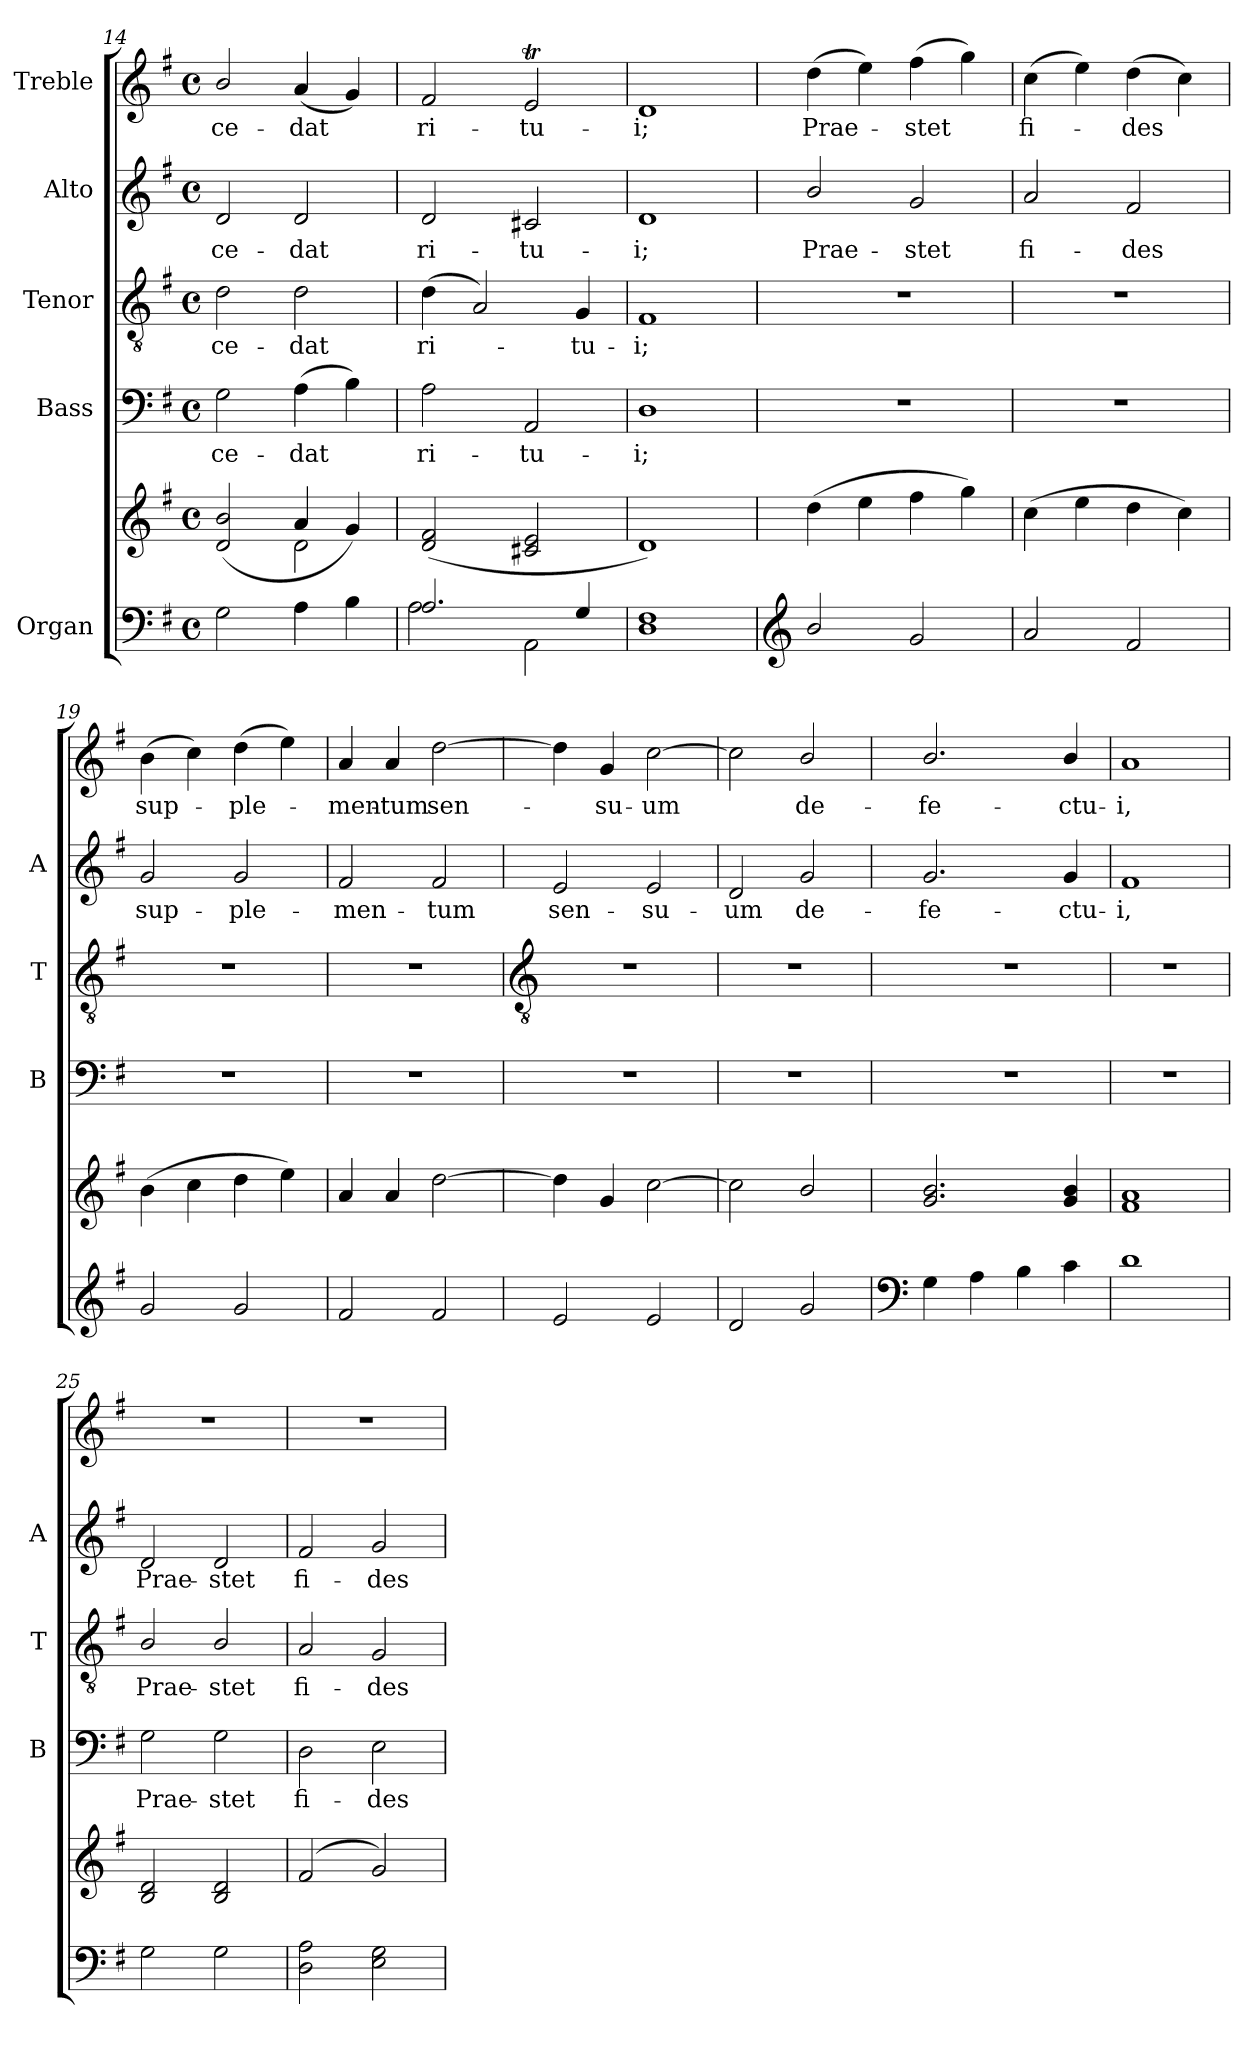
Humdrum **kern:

**kern	**kern	**kern	**text	**kern	**text	**kern	**text	**kern	**text
*part5	*part5	*part4	*part4	*part3	*part3	*part2	*part2	*part1	*part1
*staff6	*staff5	*staff4	*staff4	*staff3	*staff3	*staff2	*staff2	*staff1	*staff1
*I"Organ	*	*I"Bass	*	*I"Tenor	*	*I"Alto	*	*I"Treble	*
*	*	*I'B	*	*I'T	*	*I'A	*	*	*
*clefF4	*clefG2	*clefF4	*	*clefGv2	*	*clefG2	*	*clefG2	*
*k[f#]	*k[f#]	*k[f#]	*	*k[f#]	*	*k[f#]	*	*k[f#]	*
*G:	*G:	*G:	*	*G:	*	*G:	*	*G:	*
*M4/4	*M4/4	*M4/4	*	*M4/4	*	*M4/4	*	*M4/4	*
*met(c)	*met(c)	*met(c)	*	*met(c)	*	*met(c)	*	*met(c)	*
=14	=14	=14	=14	=14	=14	=14	=14	=14	=14
*	*^	*	*	*	*	*	*	*	*
!	!	!	!	!LO:LY:b	!	!LO:LY:b	!	!LO:LY:b	!	!LO:LY:b
2G	(>2d/ 2b/	2ryy	2G	ce-	2d	ce-	2d	ce-	2b/	ce-
!	!	!	!	!LO:LY:b	!	!LO:LY:b	!	!LO:LY:b	!	!LO:LY:b
4A	4a/	2d\	(>4A	-dat	2d	-dat	2d	-dat	(<4a	-dat
4B	4g/)	.	4B)	.	.	.	.	.	4g)	.
*	*v	*v	*	*	*	*	*	*	*	*
=15	=15	=15	=15	=15	=15	=15	=15	=15	=15
*^	*	*	*	*	*	*	*	*	*
!	!	!	!	!LO:LY:b	!	!LO:LY:b	!	!LO:LY:b	!	!LO:LY:b
2.A/	2A	(>2d/ 2f#/	2A	ri-	(4d	ri-	2d	ri-	2f#	ri-
.	.	.	.	.	2A)	.	.	.	.	.
!	!	!	!	!LO:LY:b	!	!	!	!LO:LY:b	!	!LO:LY:b
.	2AA\	2c#X/ 2e/	2AA	-tu-	.	.	2c#X	-tu-	2eT	-tu-
!	!	!	!	!	!	!LO:LY:b	!	!	!	!
4G/	.	.	.	.	4G	tu-	.	.	.	.
*v	*v	*	*	*	*	*	*	*	*	*
=16	=16	=16	=16	=16	=16	=16	=16	=16	=16
*	*^	*	*	*	*	*	*	*	*
!	!	!	!	!LO:LY:b	!	!LO:LY:b	!	!LO:LY:b	!	!LO:LY:b
1D 1F#	1d/)	1ryy	1D	-i;	1F#	-i;	1d	-i;	1d	-i;
=17	=17	=17	=17	=17	=17	=17	=17	=17	=17	=17
*clefG2	*	*	*	*	*	*	*	*	*	*
!	!	!	!	!	!	!	!	!LO:LY:b	!	!LO:LY:b
2b/	(>4dd\	1ryy	1r	.	1r	.	2b/	Prae-	(>4dd	Prae-
.	4ee\	.	.	.	.	.	.	.	4ee)	.
!	!	!	!	!	!	!	!	!LO:LY:b	!	!LO:LY:b
2g	4ff#\	.	.	.	.	.	2g	-stet	(>4ff#	stet
.	4gg\)	.	.	.	.	.	.	.	4gg)	.
=18	=18	=18	=18	=18	=18	=18	=18	=18	=18	=18
!	!	!	!	!	!	!	!	!LO:LY:b	!	!LO:LY:b
2a	(>4cc\	1ryy	1r	.	1r	.	2a	fi-	(>4cc	fi-
.	4ee\	.	.	.	.	.	.	.	4ee)	.
!	!	!	!	!	!	!	!	!LO:LY:b	!	!LO:LY:b
2f#	4dd\	.	.	.	.	.	2f#	-des	(>4dd	des
.	4cc\)	.	.	.	.	.	.	.	4cc)	.
=19	=19	=19	=19	=19	=19	=19	=19	=19	=19	=19
!	!	!	!	!	!	!	!	!LO:LY:b	!	!LO:LY:b
2g	(>4b\	1ryy	1r	.	1r	.	2g	sup-	(>4b	sup-
.	4cc\	.	.	.	.	.	.	.	4cc)	.
!	!	!	!	!	!	!	!	!LO:LY:b	!	!LO:LY:b
2g	4dd\	.	.	.	.	.	2g	-ple-	(>4dd	ple-
.	4ee\)	.	.	.	.	.	.	.	4ee)	.
=20	=20	=20	=20	=20	=20	=20	=20	=20	=20	=20
!	!	!	!	!	!	!	!	!LO:LY:b	!	!LO:LY:b
2f#	4a/	1ryy	1r	.	1r	.	2f#	-men-	4a	men-
!	!	!	!	!	!	!	!	!	!	!LO:LY:b
.	4a/	.	.	.	.	.	.	.	4a	-tum
!	!	!	!	!	!	!	!	!LO:LY:b	!	!LO:LY:b
2f#	[2dd\	.	.	.	.	.	2f#	-tum	[2dd	sen-
!!LO:LB:g=z
=21	=21	=21	=21	=21	=21	=21	=21	=21	=21	=21
*	*	*	*	*	*clefGv2	*	*	*	*	*
!	!	!	!	!	!	!	!	!LO:LY:b	!	!
2e	4dd\]	1ryy	1r	.	1r	.	2e	sen-	4dd]	.
!	!	!	!	!	!	!	!	!	!	!LO:LY:b
.	4g/	.	.	.	.	.	.	.	4g	su-
!	!	!	!	!	!	!	!	!LO:LY:b	!	!LO:LY:b
2e	[2cc\	.	.	.	.	.	2e	-su-	[2cc	-um
=22	=22	=22	=22	=22	=22	=22	=22	=22	=22	=22
!	!	!	!	!	!	!	!	!LO:LY:b	!	!
2d	2cc\]	1ryy	1r	.	1r	.	2d	-um	2cc]	.
!	!	!	!	!	!	!	!	!LO:LY:b	!	!LO:LY:b
2g	2b/	.	.	.	.	.	2g	de-	2b/	de-
=23	=23	=23	=23	=23	=23	=23	=23	=23	=23	=23
*clefF4	*	*	*	*	*	*	*	*	*	*
!	!	!	!	!	!	!	!	!LO:LY:b	!	!LO:LY:b
4G	2.g/ 2.b/	1ryy	1r	.	1r	.	2.g	-fe-	2.b/	-fe-
4A	.	.	.	.	.	.	.	.	.	.
4B	.	.	.	.	.	.	.	.	.	.
!	!	!	!	!	!	!	!	!LO:LY:b	!	!LO:LY:b
4c	4g/ 4b/	.	.	.	.	.	4g	-ctu-	4b/	-ctu-
=24	=24	=24	=24	=24	=24	=24	=24	=24	=24	=24
!	!	!	!	!	!	!	!	!LO:LY:b	!	!LO:LY:b
1d	1f#/ 1a/	1ryy	1r	.	1r	.	1f#	-i,	1a	-i,
=25	=25	=25	=25	=25	=25	=25	=25	=25	=25	=25
!	!	!	!	!LO:LY:b	!	!LO:LY:b	!	!LO:LY:b	!	!
2G	2B/ 2d/	1ryy	2G	Prae-	2B/	Prae-	2d	Prae-	1r	.
!	!	!	!	!LO:LY:b	!	!LO:LY:b	!	!LO:LY:b	!	!
2G	2B/ 2d/	.	2G	-stet	2B/	-stet	2d	-stet	.	.
=26	=26	=26	=26	=26	=26	=26	=26	=26	=26	=26
!	!	!	!	!LO:LY:b	!	!LO:LY:b	!	!LO:LY:b	!	!
2D 2A	(>2f#/	1ryy	2D	fi-	2A	fi-	2f#	fi-	1r	.
!	!	!	!	!LO:LY:b	!	!LO:LY:b	!	!LO:LY:b	!	!
2E 2G	2g/)	.	2E	-des	2G	-des	2g	-des	.	.
*	*v	*v	*	*	*	*	*	*	*	*
=	=	=	=	=	=	=	=	=	=
*-	*-	*-	*-	*-	*-	*-	*-	*-	*-
